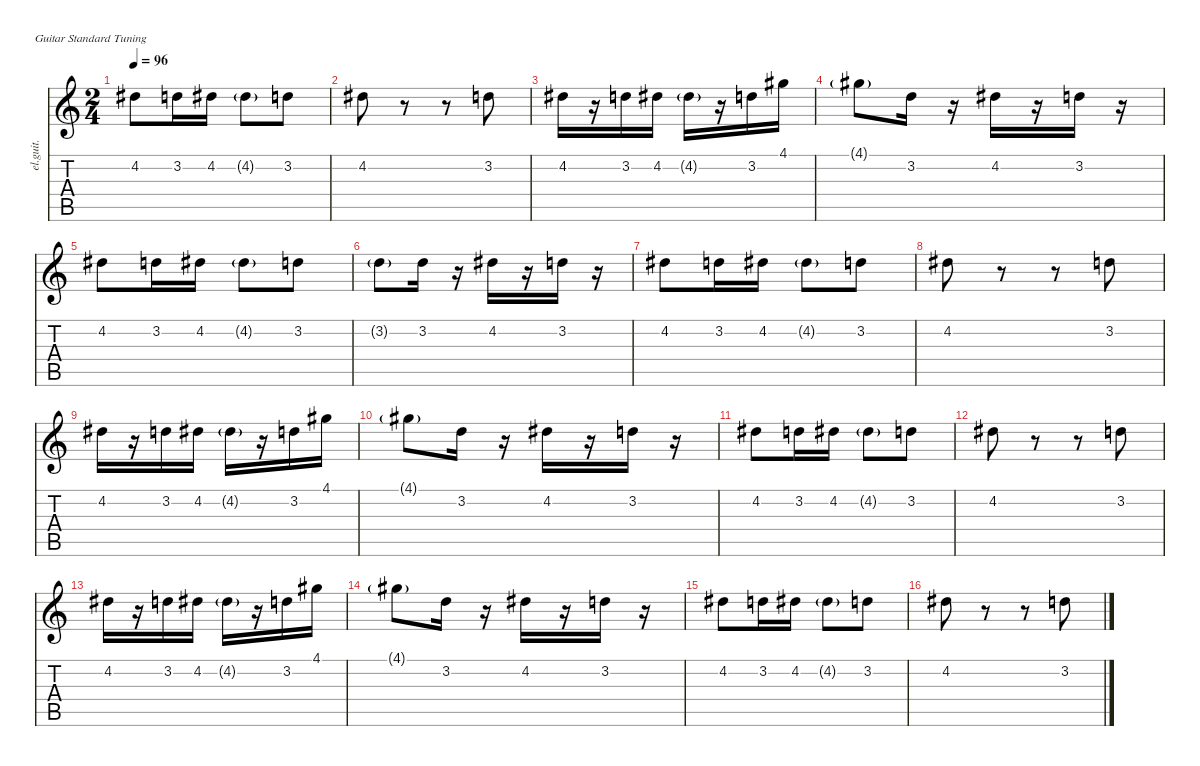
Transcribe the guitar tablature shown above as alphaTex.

\defaultSystemsLayout 4
\hideDynamics
\bracketExtendMode nobrackets
\otherSystemsTrackNameOrientation horizontal
\track ("Guitar 3" "el.guit.") {instrument electricguitarclean}
\staff {score tabs}
\tuning (E4 B3 G3 D3 A2 E2)
\ts (2 4)
\tempo 96
\clef g2
\ks c
4.2{acc #}.8{dy f} 3.2.16 4.2{acc #}.16 4.2{g acc #}.8{dy fff} 3.2.8{dy f} |
4.2{acc #}.8 r.8 r.8 3.2.8 |
4.2{acc #}.16 r.16 3.2.16 4.2{acc #}.16 4.2{g acc #}.16{dy fff} r.16 3.2.16{dy f} 4.1{acc #}.16 |
4.1{g acc #}.8{dy fff} 3.2.16{dy f} r.16 4.2{acc #}.16 r.16 3.2.16 r.16 |
4.2{acc #}.8 3.2.16 4.2{acc #}.16 4.2{g acc #}.8{dy fff} 3.2.8{dy f} |
3.2{g}.8{dy fff} 3.2.16{dy f} r.16 4.2{acc #}.16 r.16 3.2.16 r.16 |
4.2{acc #}.8 3.2.16 4.2{acc #}.16 4.2{g acc #}.8{dy fff} 3.2.8{dy f} |
4.2{acc #}.8 r.8 r.8 3.2.8 |
4.2{acc #}.16 r.16 3.2.16 4.2{acc #}.16 4.2{g acc #}.16{dy fff} r.16 3.2.16{dy f} 4.1{acc #}.16 |
4.1{g acc #}.8{dy fff} 3.2.16{dy f} r.16 4.2{acc #}.16 r.16 3.2.16 r.16 |
4.2{acc #}.8 3.2.16 4.2{acc #}.16 4.2{g acc #}.8{dy fff} 3.2.8{dy f} |
4.2{acc #}.8 r.8 r.8 3.2.8 |
4.2{acc #}.16 r.16 3.2.16 4.2{acc #}.16 4.2{g acc #}.16{dy fff} r.16 3.2.16{dy f} 4.1{acc #}.16 |
4.1{g acc #}.8{dy fff} 3.2.16{dy f} r.16 4.2{acc #}.16 r.16 3.2.16 r.16 |
4.2{acc #}.8 3.2.16 4.2{acc #}.16 4.2{g acc #}.8{dy fff} 3.2.8{dy f} |
4.2{acc #}.8 r.8 r.8 3.2.8
